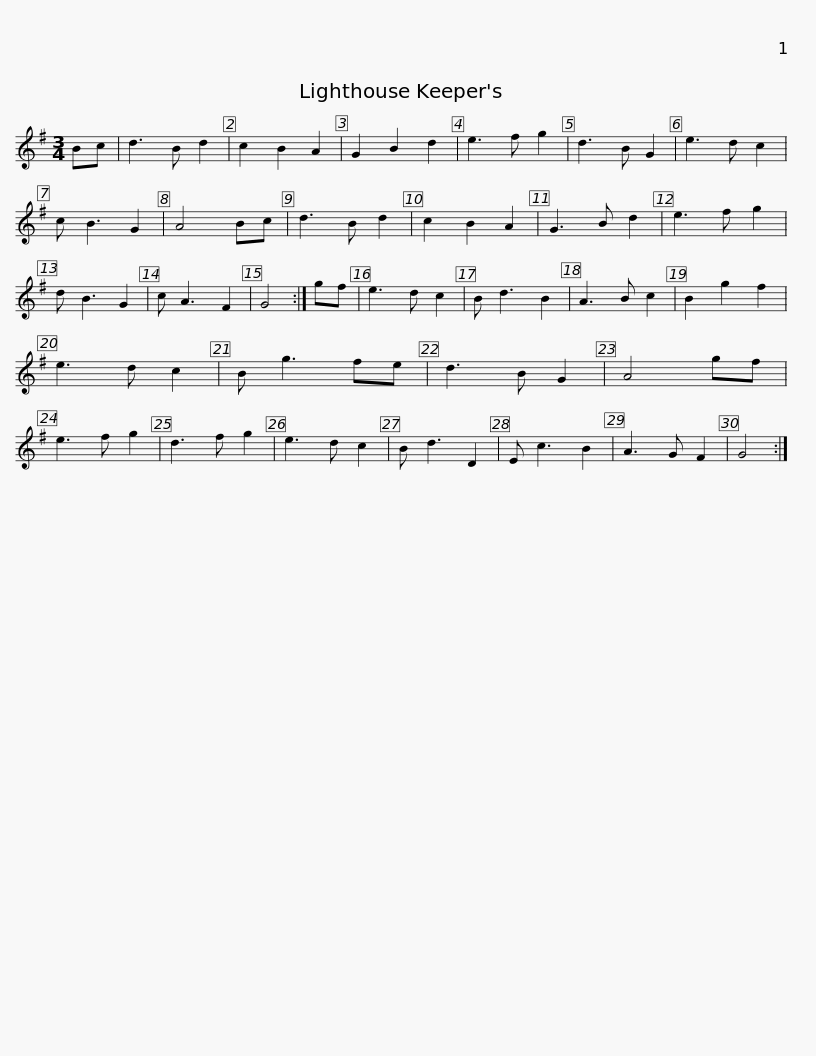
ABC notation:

X:1
L:1/8
M:3/4
I:linebreak $
K:G
V:1 treble
V:1
 Bc | d3 B d2 | c2 B2 A2 | G2 B2 d2 | e3 f g2 | %5
 d3 B G2 | e3 d c2 | c B3 G2 | A4 Bc | d3 B d2 | %10
 c2 B2 A2 | G3 B d2 |$ e3 f g2 | d B3 G2 | c A3 F2 | %15
 G4 :| gf | e3 d c2 | B d3 B2 | A3 B c2 | %20
 B2 g2 f2 | e3 d c2 | B g3 fe | d3 B G2 |$ A4 gf | %25
 e3 f g2 | d3 f g2 | e3 d c2 | B d3 D2 | E c3 B2 | %30
 A3 G F2 | G4 :| %32
